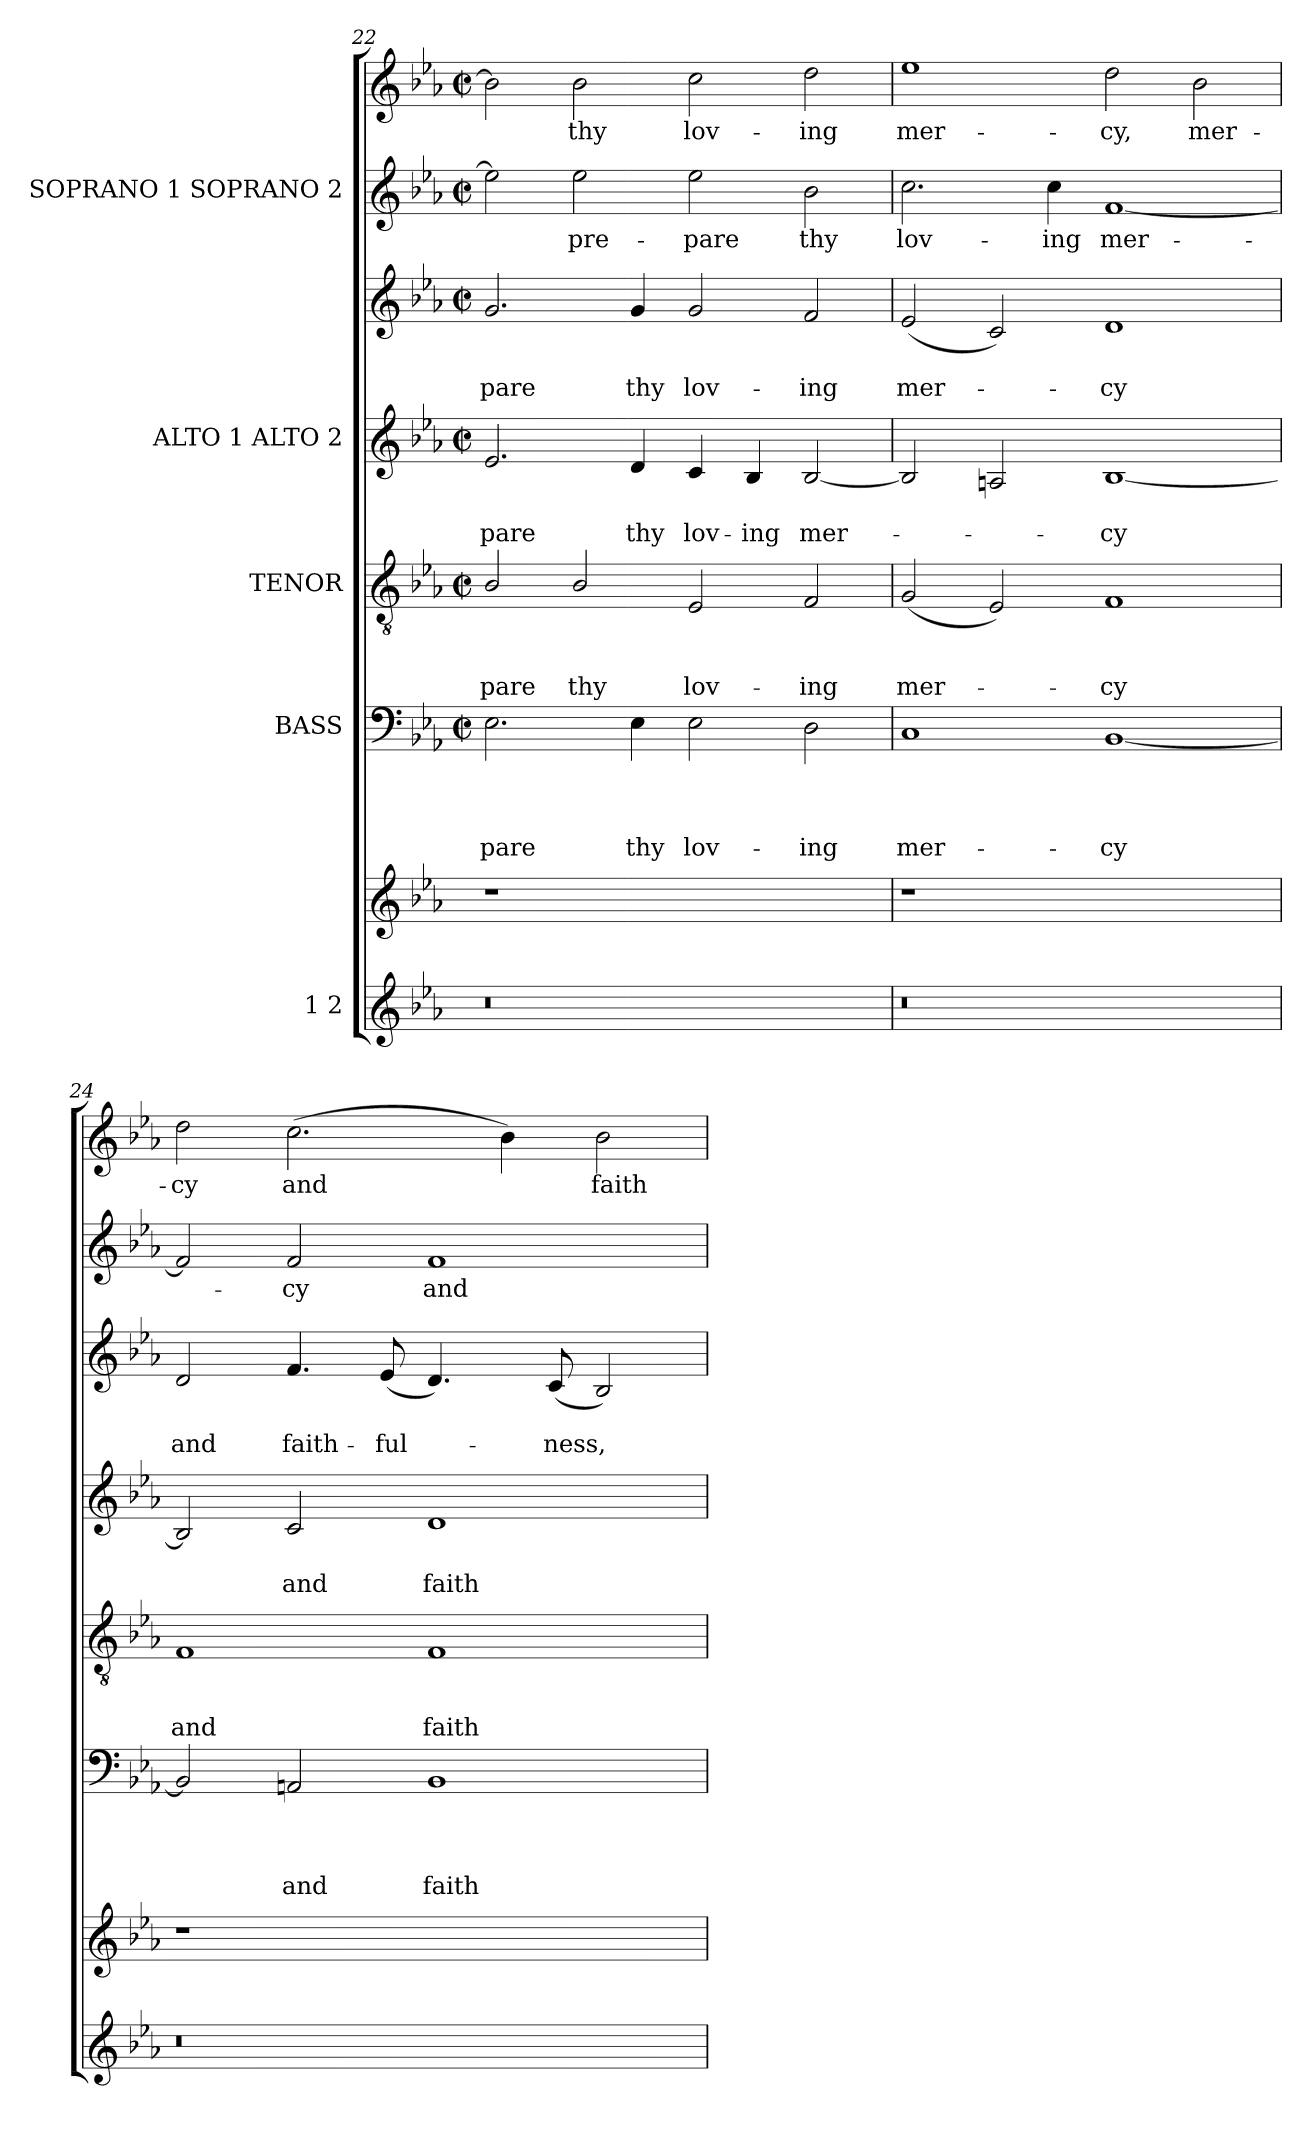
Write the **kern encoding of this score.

**kern	**kern	**kern	**text	**text	**text	**text	**kern	**text	**text	**text	**kern	**text	**text	**kern	**text	**text	**kern	**text	**kern	**text
*part5	*part5	*part4	*part4	*part4	*part4	*part4	*part3	*part3	*part3	*part3	*part2	*part2	*part2	*part2	*part2	*part2	*part1	*part1	*part1	*part1
*staff8	*staff7	*staff6	*staff6	*staff6	*staff6	*staff6	*staff5	*staff5	*staff5	*staff5	*staff4	*staff4	*staff4	*staff3	*staff3	*staff3	*staff2	*staff2	*staff1	*staff1
*I"1 2	*	*I"BASS	*	*	*	*	*I"TENOR	*	*	*	*I"ALTO 1 ALTO 2	*	*	*	*	*	*I"SOPRANO 1 SOPRANO 2	*	*	*
*clefG2	*clefG2	*clefF4	*	*	*	*	*clefGv2	*	*	*	*clefG2	*	*	*clefG2	*	*	*clefG2	*	*clefG2	*
*k[b-e-a-]	*k[b-e-a-]	*k[b-e-a-]	*	*	*	*	*k[b-e-a-]	*	*	*	*k[b-e-a-]	*	*	*k[b-e-a-]	*	*	*k[b-e-a-]	*	*k[b-e-a-]	*
*E-:	*E-:	*E-:	*	*	*	*	*E-:	*	*	*	*E-:	*	*	*E-:	*	*	*E-:	*	*E-:	*
*	*	*M2/2	*	*	*	*	*M2/2	*	*	*	*M2/2	*	*	*M2/2	*	*	*M2/2	*	*M2/2	*
*	*	*met(c|)	*	*	*	*	*met(c|)	*	*	*	*met(c|)	*	*	*met(c|)	*	*	*met(c|)	*	*met(c|)	*
=22	=22	=22	=22	=22	=22	=22	=22	=22	=22	=22	=22	=22	=22	=22	=22	=22	=22	=22	=22	=22
!	!	!	!	!	!	!LO:LY:b	!	!	!	!LO:LY:b	!	!	!LO:LY:b	!	!	!LO:LY:b	!	!	!	!
0r	1r	2.E-\	.	.	.	-pare	2B-/	.	.	-pare	2.e-/	.	pare	2.g/	.	-pare	2ee-\]	.	2b-\]	.
!	!	!	!	!	!	!	!	!	!	!LO:LY:b	!	!	!	!	!	!	!	!LO:LY:b	!	!LO:LY:b
.	.	.	.	.	.	.	2B-/	.	.	thy	.	.	.	.	.	.	2ee-\	pre-	2b-\	thy
!	!	!	!	!	!	!LO:LY:b	!	!	!	!	!	!	!LO:LY:b	!	!	!LO:LY:b	!	!	!	!
.	.	4E-\	.	.	.	thy	.	.	.	.	4d/	.	thy	4g/	.	thy	.	.	.	.
!	!	!	!	!	!	!LO:LY:b	!	!	!	!LO:LY:b	!	!	!LO:LY:b	!	!	!LO:LY:b	!	!LO:LY:b	!	!LO:LY:b
.	1ryy	2E-\	.	.	.	lov-	2E-/	.	.	lov-	4c/	.	lov-	2g/	.	lov-	2ee-\	-pare	2cc\	lov-
!	!	!	!	!	!	!	!	!	!	!	!	!	!LO:LY:b:rj	!	!	!	!	!	!	!
.	.	.	.	.	.	.	.	.	.	.	4B-/	.	-ing	.	.	.	.	.	.	.
!	!	!	!	!	!	!LO:LY:b	!	!	!	!LO:LY:b	!	!	!LO:LY:b	!	!	!LO:LY:b	!	!LO:LY:b	!	!LO:LY:b
.	.	2D\	.	.	.	-ing	2F/	.	.	-ing	[<2B-/	.	mer-	2f/	.	-ing	2b-\	thy	2dd\	-ing
=23	=23	=23	=23	=23	=23	=23	=23	=23	=23	=23	=23	=23	=23	=23	=23	=23	=23	=23	=23	=23
!	!	!	!	!	!	!LO:LY:b	!	!	!	!LO:LY:b	!	!	!	!	!	!LO:LY:b	!	!LO:LY:b	!	!LO:LY:b
0r	1r	1C	.	.	.	mer-	(<2G/	.	.	mer-	2B-/]	.	.	(<2e-/	.	-mer-	2.cc\	-lov-	1ee-	mer-
.	.	.	.	.	.	.	2E-/)	.	.	.	2An/	.	.	2c/)	.	.	.	.	.	.
!	!	!	!	!	!	!	!	!	!	!	!	!	!	!	!	!	!	!LO:LY:b	!	!
.	.	.	.	.	.	.	.	.	.	.	.	.	.	.	.	.	4cc\	-ing	.	.
!	!	!	!	!	!	!LO:LY:b	!	!	!	!LO:LY:b	!	!	!LO:LY:b	!	!	!LO:LY:b	!	!LO:LY:b	!	!LO:LY:b
.	1ryy	[<1BB-	.	.	.	-cy	1F	.	.	-cy	[<1B-	.	cy	1d	.	-cy	[<1f	mer-	2dd\	-cy,
!	!	!	!	!	!	!	!	!	!	!	!	!	!	!	!	!	!	!	!	!LO:LY:b
.	.	.	.	.	.	.	.	.	.	.	.	.	.	.	.	.	.	.	2b-\	mer-
=24	=24	=24	=24	=24	=24	=24	=24	=24	=24	=24	=24	=24	=24	=24	=24	=24	=24	=24	=24	=24
!	!	!	!	!	!	!	!	!	!	!LO:LY:b	!	!	!	!	!	!LO:LY:b	!	!	!	!LO:LY:b
0r	1r	2BB-/]	.	.	.	.	1F	.	.	and	2B-/]	.	.	2d/	.	and	2f/]	.	2dd\	-cy
!	!	!	!	!	!	!LO:LY:b	!	!	!	!	!	!	!LO:LY:b	!	!	!LO:LY:b	!	!LO:LY:b	!	!LO:LY:b
.	.	2AAn/	.	.	.	and	.	.	.	.	2c/	.	and	4.f/	.	faith-	2f/	-cy	(>2.cc\	and
!	!	!	!	!	!	!	!	!	!	!	!	!	!	!	!	!LO:LY:b	!	!	!	!
.	.	.	.	.	.	.	.	.	.	.	.	.	.	(<8e-/	.	-ful-	.	.	.	.
!	!	!	!	!	!	!LO:LY:b	!	!	!	!LO:LY:b	!	!	!LO:LY:b	!	!	!	!	!LO:LY:b	!	!
.	1ryy	1BB-	.	.	.	faith-	1F	.	.	faith-	1d	.	faith-	4.d/)	.	.	1f	and	.	.
.	.	.	.	.	.	.	.	.	.	.	.	.	.	.	.	.	.	.	4b-\)	.
!	!	!	!	!	!	!	!	!	!	!	!	!	!	!	!	!LO:LY:b	!	!	!	!
.	.	.	.	.	.	.	.	.	.	.	.	.	.	(<8c/	.	-ness,	.	.	.	.
!	!	!	!	!	!	!	!	!	!	!	!	!	!	!	!	!	!	!	!	!LO:LY:b
.	.	.	.	.	.	.	.	.	.	.	.	.	.	2B-/)	.	.	.	.	[>2b-\	faith-
=	=	=	=	=	=	=	=	=	=	=	=	=	=	=	=	=	=	=	=	=
*-	*-	*-	*-	*-	*-	*-	*-	*-	*-	*-	*-	*-	*-	*-	*-	*-	*-	*-	*-	*-
